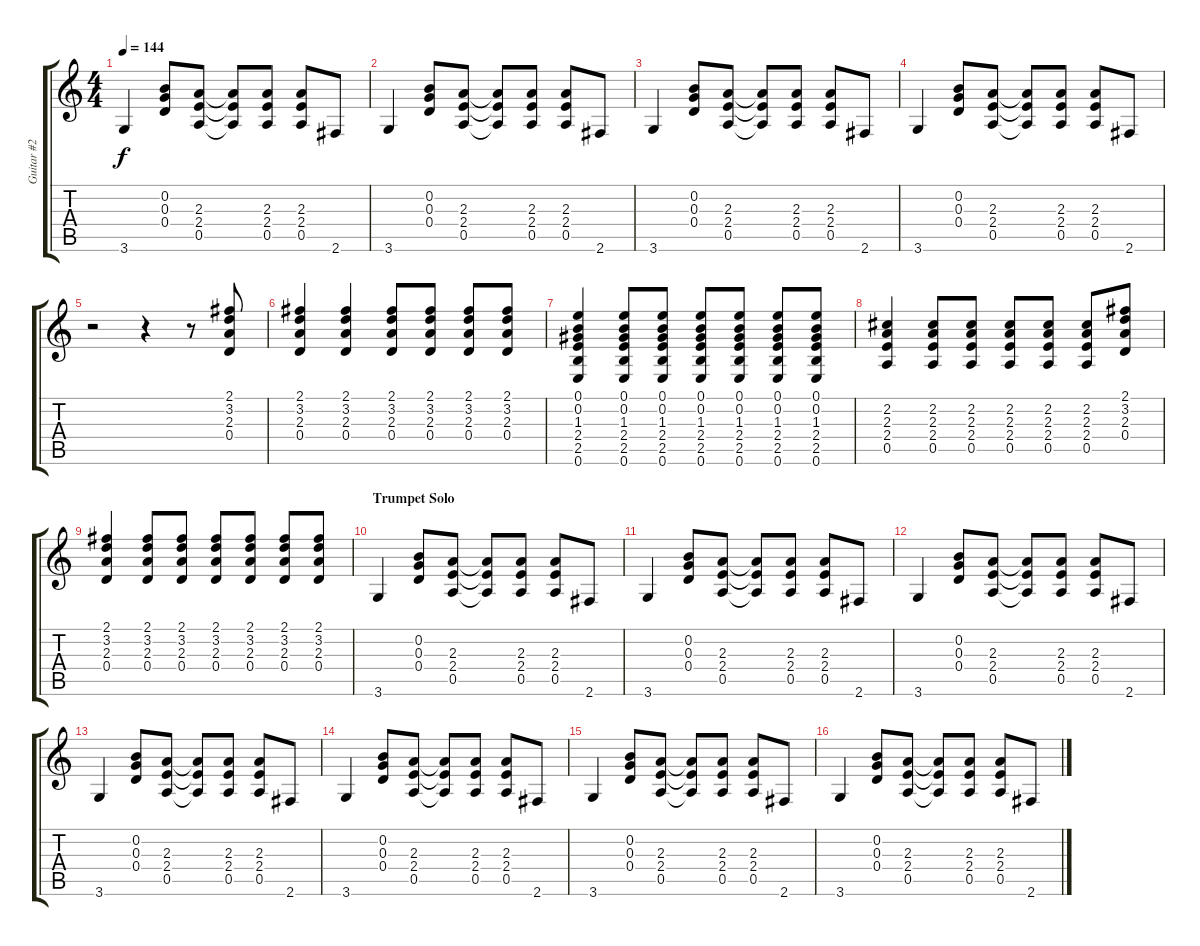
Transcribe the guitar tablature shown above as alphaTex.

\track ("Guitar #2 - 12 String" "Guitar #2 ") {instrument electricguitarclean}
\staff {score tabs}
\tuning (E4 B3 G3 D3 A2 E2) {hide}
\ts (4 4)
\tempo 144
\clef g2
\ks c
3.6.4{dy f} (0.2 0.3 0.4).8 (2.3 2.4 0.5).8 (2.3{t} 2.4{t} 0.5{t}).8 (2.3 2.4 0.5).8 (2.3 2.4 0.5).8 2.6.8 |
3.6.4 (0.2 0.3 0.4).8 (2.3 2.4 0.5).8 (2.3{t} 2.4{t} 0.5{t}).8 (2.3 2.4 0.5).8 (2.3 2.4 0.5).8 2.6.8 |
3.6.4 (0.2 0.3 0.4).8 (2.3 2.4 0.5).8 (2.3{t} 2.4{t} 0.5{t}).8 (2.3 2.4 0.5).8 (2.3 2.4 0.5).8 2.6.8 |
3.6.4 (0.2 0.3 0.4).8 (2.3 2.4 0.5).8 (2.3{t} 2.4{t} 0.5{t}).8 (2.3 2.4 0.5).8 (2.3 2.4 0.5).8 2.6.8 |
r.2 r.4 r.8 (2.1 3.2 2.3 0.4).8 |
(2.1 3.2 2.3 0.4).4 (2.1 3.2 2.3 0.4).4 (2.1 3.2 2.3 0.4).8 (2.1 3.2 2.3 0.4).8 (2.1 3.2 2.3 0.4).8 (2.1 3.2 2.3 0.4).8 |
(0.1 0.2 1.3 2.4 2.5 0.6).4 (0.1 0.2 1.3 2.4 2.5 0.6).8 (0.1 0.2 1.3 2.4 2.5 0.6).8 (0.1 0.2 1.3 2.4 2.5 0.6).8 (0.1 0.2 1.3 2.4 2.5 0.6).8 (0.1 0.2 1.3 2.4 2.5 0.6).8 (0.1 0.2 1.3 2.4 2.5 0.6).8 |
(2.2 2.3 2.4 0.5).4 (2.2 2.3 2.4 0.5).8 (2.2 2.3 2.4 0.5).8 (2.2 2.3 2.4 0.5).8 (2.2 2.3 2.4 0.5).8 (2.2 2.3 2.4 0.5).8 (2.1 3.2 2.3 0.4).8 |
(2.1 3.2 2.3 0.4).4 (2.1 3.2 2.3 0.4).8 (2.1 3.2 2.3 0.4).8 (2.1 3.2 2.3 0.4).8 (2.1 3.2 2.3 0.4).8 (2.1 3.2 2.3 0.4).8 (2.1 3.2 2.3 0.4).8 |
\section ("" "Trumpet Solo")
3.6.4 (0.2 0.3 0.4).8 (2.3 2.4 0.5).8 (2.3{t} 2.4{t} 0.5{t}).8 (2.3 2.4 0.5).8 (2.3 2.4 0.5).8 2.6.8 |
3.6.4 (0.2 0.3 0.4).8 (2.3 2.4 0.5).8 (2.3{t} 2.4{t} 0.5{t}).8 (2.3 2.4 0.5).8 (2.3 2.4 0.5).8 2.6.8 |
3.6.4 (0.2 0.3 0.4).8 (2.3 2.4 0.5).8 (2.3{t} 2.4{t} 0.5{t}).8 (2.3 2.4 0.5).8 (2.3 2.4 0.5).8 2.6.8 |
3.6.4 (0.2 0.3 0.4).8 (2.3 2.4 0.5).8 (2.3{t} 2.4{t} 0.5{t}).8 (2.3 2.4 0.5).8 (2.3 2.4 0.5).8 2.6.8 |
3.6.4 (0.2 0.3 0.4).8 (2.3 2.4 0.5).8 (2.3{t} 2.4{t} 0.5{t}).8 (2.3 2.4 0.5).8 (2.3 2.4 0.5).8 2.6.8 |
3.6.4 (0.2 0.3 0.4).8 (2.3 2.4 0.5).8 (2.3{t} 2.4{t} 0.5{t}).8 (2.3 2.4 0.5).8 (2.3 2.4 0.5).8 2.6.8 |
3.6.4 (0.2 0.3 0.4).8 (2.3 2.4 0.5).8 (2.3{t} 2.4{t} 0.5{t}).8 (2.3 2.4 0.5).8 (2.3 2.4 0.5).8 2.6.8
